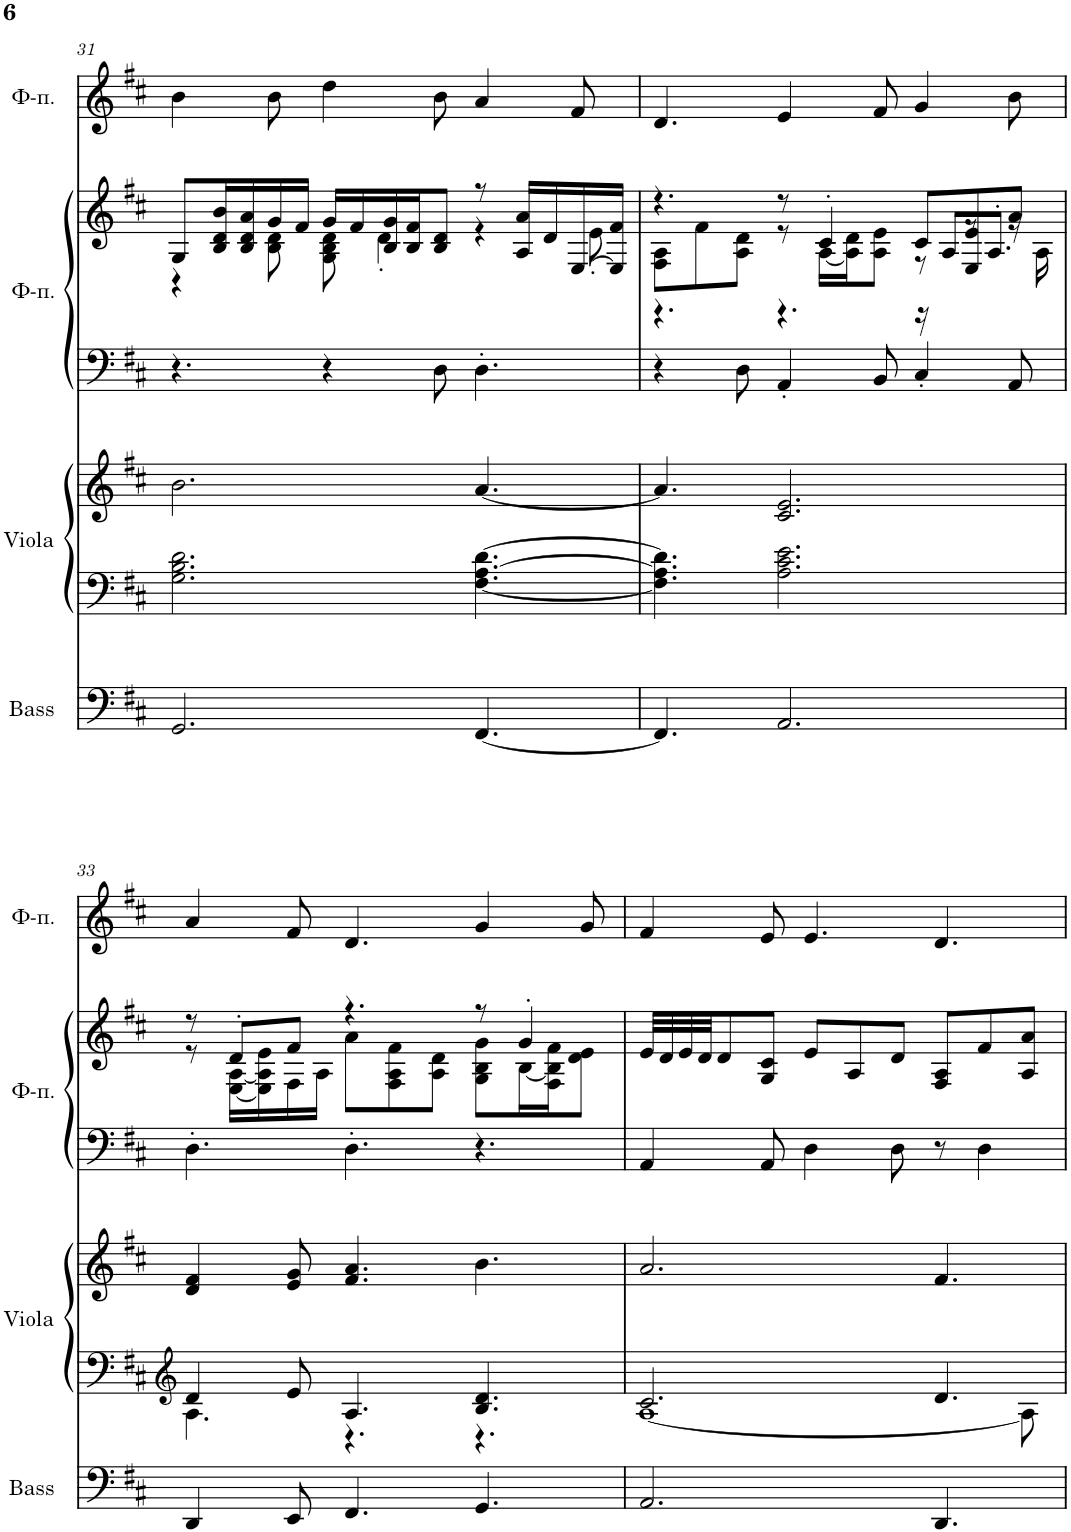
**kern	**kern	**kern	**kern	**kern	**kern
*part4	*part3	*part3	*part2	*part2	*part1
*staff6	*staff5	*staff4	*staff3	*staff2	*staff1
*I", Bass	*I"Violas1	*	*I"Фортепиано, Pialo R	*	*I"Фортепиано, Solo
*I'Bass	*I'Viola	*	*	*	*
!!LO:PB:g=z
*clefF4	*clefF4	*clefG2	*clefF4	*clefG2	*clefG2
*k[f#c#]	*k[f#c#]	*k[f#c#]	*k[f#c#]	*k[f#c#]	*k[f#c#]
*M9/8	*M9/8	*M9/8	*M9/8	*M9/8	*M9/8
=31	=31	=31	=31	=31	=31
*	*	*	*	*^	*
2.GG/	2.G\ 2.B\ 2.d\	2.b\	4.r	8G/L	4r	4b\
.	.	.	.	16B/ 16d/ 16b/L	.	.
.	.	.	.	16B/ 16d/ 16a/	.	.
.	.	.	.	16g/	8B\ 8d\	8b\
.	.	.	.	16f#/JJ	.	.
.	.	.	4r	16g/LL	8G\ 8B\ 8d\	4dd\
.	.	.	.	16f#/	.	.
.	.	.	.	16B/ 16g/	4d'\	.
.	.	.	.	16B/ 16f#/J	.	.
.	.	.	8D\	8B/ 8d/J	.	8b\
[4.FF#/	[4.F#\ [4.A\ [4.d\	[4.a/	4.D'\	8r	4r	4a/
.	.	.	.	16A/ 16a/LL	.	.
.	.	.	.	16d/	.	.
.	.	.	.	[16E/	8e'\	8f#/
.	.	.	.	16E/] 16f#/JJ	.	.
=32	=32	=32	=32	=32	=32	=32
*	*	*	*	*	*^	*
4.FF#/]	4.F#\] 4.A\] 4.d\]	4.a/]	4r	4.r	8F#\ 8A\L	4.r	4.d/
.	.	.	.	.	8f#\	.	.
.	.	.	8D\	.	8A\ 8d\J	.	.
2.AA/	2.A\ 2.c#\ 2.e\	2.c#/ 2.e/	4AA'/	8r	8r	4.r	4e/
.	.	.	.	4c#'/	[16A\LL	.	.
.	.	.	.	.	16A\] 16d\J	.	.
.	.	.	8BB/	.	8A\ 8e\J	.	8f#/
.	.	.	4C#'/	8c#/L	8r	16r	4g/
.	.	.	.	.	.	8A/L	.
.	.	.	.	8E/ 8e/	8r	.	.
.	.	.	.	.	.	8.A'/J	.
.	.	.	8AA/	8a/J	16r	.	8b\
.	.	.	.	.	16A\	.	.
*	*	*	*	*v	*v	*v	*
!!LO:LB:g=z
=33	=33	=33	=33	=33	=33
*	*clefG2	*	*	*	*
*	*^	*	*	*^	*
4DD/	4d/	4.A\	4d/ 4f#/	4.D'\	8r	8r	4a/
.	.	.	.	.	8d'/L	[16E\ [16A\LL	.
.	.	.	.	.	.	16E\] 16A\] 16e\	.
8EE/	8e/	.	8e/ 8g/	.	8f#/J	16F#\	8f#/
.	.	.	.	.	.	16A\JJ	.
4.FF#/	4.A/	4.r	4.f#/ 4.a/	4.D'\	4.r	8a\L	4.d/
.	.	.	.	.	.	8F#\ 8A\ 8f#\	.
.	.	.	.	.	.	8A\ 8d\J	.
4.GG/	4.B/ 4.d/	4.r	4.b\	4.r	8r	8G\ 8B\ 8g\L	4g/
.	.	.	.	.	4g'/	[16B\L	.
.	.	.	.	.	.	16F#\ 16B\] 16f#\J	.
.	.	.	.	.	.	8d\ 8e\J	8g/
*	*	*	*	*	*v	*v	*
=34	=34	=34	=34	=34	=34	=34
2.AA/	2.c#/	[1A	2.a/	4AA/	32e/LLL	4f#/
.	.	.	.	.	32d/	.
.	.	.	.	.	32e/	.
.	.	.	.	.	32d/JJ	.
.	.	.	.	.	8d/	.
.	.	.	.	8AA/	8G/ 8c#/J	8e/
.	.	.	.	4D\	8e/L	4.e/
.	.	.	.	.	8A/	.
.	.	.	.	8D\	8d/J	.
4.DD/	4.d/	.	4.f#/	8r	8F#/ 8A/L	4.d/
.	.	.	.	4D\	8f#/	.
.	.	8A\]	.	.	8A/ 8a/J	.
*	*v	*v	*	*	*	*
=	=	=	=	=	=
*-	*-	*-	*-	*-	*-
